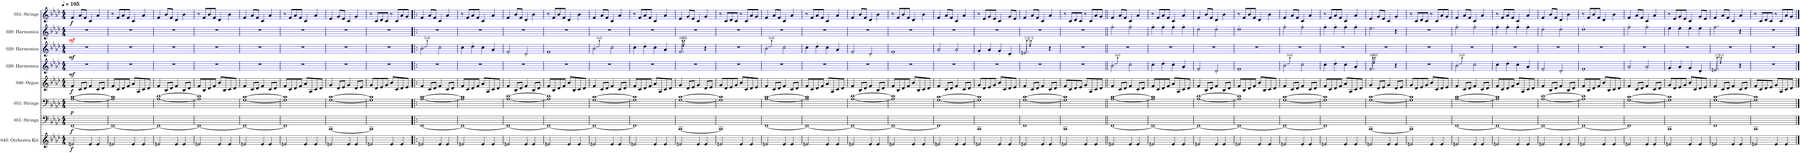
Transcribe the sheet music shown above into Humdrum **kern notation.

**kern	**dynam	**kern	**dynam	**kern	**dynam	**kern	**dynam	**kern	**dynam	**kern	**dynam	**kern	**dynam	**kern	**dynam
*part8	*part8	*part7	*part7	*part6	*part6	*part5	*part5	*part4	*part4	*part3	*part3	*part2	*part2	*part1	*part1
*staff8	*staff8	*staff7	*staff7	*staff6	*staff6	*staff5	*staff5	*staff4	*staff4	*staff3	*staff3	*staff2	*staff2	*staff1	*staff1
*I"045: Orchestra Kit	*	*I"051: Strings	*	*I"051: Strings	*	*I"046: Organ	*	*I"029: Harmonica	*	*I"029: Harmonica	*	*I"029: Harmonica	*	*I"051: Strings	*
*I'Orchstr. Kt.	*	*I'Strngs.	*	*I'Strngs.	*	*I'Orgn.	*	*I'Hrmnc.	*	*I'Hrmnc.	*	*I'Hrmnc.	*	*I'Strngs.	*
*	*	*	*	*	*	*	*	*stria5	*	*stria5	*	*stria5	*	*stria5	*
*clefG2	*	*clefF4	*	*clefF4	*	*clefG2	*	*clefG2	*	*clefG2	*	*clefG2	*	*clefG2	*
*k[b-e-a-d-]	*	*k[b-e-a-d-]	*	*k[b-e-a-d-]	*	*k[b-e-a-d-]	*	*k[b-e-a-d-]	*	*k[b-e-a-d-]	*	*k[b-e-a-d-]	*	*k[b-e-a-d-]	*
*M4/4	*	*M4/4	*	*M4/4	*	*M4/4	*	*M4/4	*	*M4/4	*	*M4/4	*	*M4/4	*
*MM105	*	*MM105	*	*MM105	*	*MM105	*	*MM105	*	*MM105	*	*MM105	*	*MM105	*
=1	=1	=1	=1	=1	=1	=1	=1	=1	=1	=1	=1	=1	=1	=1	=1
!	!LO:DY:b	!	!LO:DY:b	!	!LO:DY:b	!	!LO:DY:b	!	!LO:DY:b	!	!LO:DY:b	!	!LO:DY:b	!	!LO:DY:b
2en/	f	[1FF	f	[1A- [1c	p	4f/	f	1r	mf	1r	mf	1r	mf	4f/	f
.	.	.	.	.	.	8c/L	.	.	.	.	.	.	.	8a-/L	.
.	.	.	.	.	.	8d-/J	.	.	.	.	.	.	.	8f/J	.
4e/	.	.	.	.	.	4f/	.	.	.	.	.	.	.	4c/	.
4e/	.	.	.	.	.	8c/L	.	.	.	.	.	.	.	4a-/	.
.	.	.	.	.	.	8d-/J	.	.	.	.	.	.	.	.	.
=2	=2	=2	=2	=2	=2	=2	=2	=2	=2	=2	=2	=2	=2	=2	=2
2en/	.	1FF_	.	1A-] 1c]	.	8f/L	.	1r	.	1r	.	1r	.	8r	.
.	.	.	.	.	.	8c/	.	.	.	.	.	.	.	8f/L	.
.	.	.	.	.	.	8d-/	.	.	.	.	.	.	.	8a-/	.
.	.	.	.	.	.	8f/J	.	.	.	.	.	.	.	8f/J	.
4e/	.	.	.	.	.	8a-/L	.	.	.	.	.	.	.	4c/	.
.	.	.	.	.	.	8A-/	.	.	.	.	.	.	.	.	.
4e/	.	.	.	.	.	8c/	.	.	.	.	.	.	.	4a-/	.
.	.	.	.	.	.	8d-/J	.	.	.	.	.	.	.	.	.
=3	=3	=3	=3	=3	=3	=3	=3	=3	=3	=3	=3	=3	=3	=3	=3
2en/	.	1FF_	.	[1A- [1d-	.	4f/	.	1r	.	1r	.	1r	.	4f/	.
.	.	.	.	.	.	8B-/L	.	.	.	.	.	.	.	8b-/L	.
.	.	.	.	.	.	8d-/J	.	.	.	.	.	.	.	8f/J	.
4e/	.	.	.	.	.	4f/	.	.	.	.	.	.	.	4d-/	.
4e/	.	.	.	.	.	8B-/L	.	.	.	.	.	.	.	4b-\	.
.	.	.	.	.	.	8d-/J	.	.	.	.	.	.	.	.	.
=4	=4	=4	=4	=4	=4	=4	=4	=4	=4	=4	=4	=4	=4	=4	=4
2en/	.	1FF_	.	1A-] 1d-]	.	8f/L	.	1r	.	1r	.	1r	.	8r	.
.	.	.	.	.	.	8B-/	.	.	.	.	.	.	.	8f/L	.
.	.	.	.	.	.	8d-/	.	.	.	.	.	.	.	8b-/	.
.	.	.	.	.	.	8f/J	.	.	.	.	.	.	.	8f/J	.
4e/	.	.	.	.	.	8b-/L	.	.	.	.	.	.	.	4d-/	.
.	.	.	.	.	.	8B-/	.	.	.	.	.	.	.	.	.
4e/	.	.	.	.	.	8c/	.	.	.	.	.	.	.	4b-\	.
.	.	.	.	.	.	8d-/J	.	.	.	.	.	.	.	.	.
=5	=5	=5	=5	=5	=5	=5	=5	=5	=5	=5	=5	=5	=5	=5	=5
2en/	.	1FF_	.	[1G [1c	.	4f/	.	1r	.	1r	.	1r	.	4f/	.
.	.	.	.	.	.	8c/L	.	.	.	.	.	.	.	8a-/L	.
.	.	.	.	.	.	8d-/J	.	.	.	.	.	.	.	8f/J	.
4e/	.	.	.	.	.	4f/	.	.	.	.	.	.	.	4c/	.
4e/	.	.	.	.	.	8c/L	.	.	.	.	.	.	.	4a-/	.
.	.	.	.	.	.	8d-/J	.	.	.	.	.	.	.	.	.
=6	=6	=6	=6	=6	=6	=6	=6	=6	=6	=6	=6	=6	=6	=6	=6
2en/	.	1FF]	.	1G] 1c]	.	8f/L	.	1r	.	1r	.	1r	.	8r	.
.	.	.	.	.	.	8c/	.	.	.	.	.	.	.	8f/L	.
.	.	.	.	.	.	8d-/	.	.	.	.	.	.	.	8a-/	.
.	.	.	.	.	.	8f/J	.	.	.	.	.	.	.	8f/J	.
4e/	.	.	.	.	.	8a-/L	.	.	.	.	.	.	.	4c/	.
.	.	.	.	.	.	8A-/	.	.	.	.	.	.	.	.	.
4e/	.	.	.	.	.	8c/	.	.	.	.	.	.	.	4a-/	.
.	.	.	.	.	.	8d-/J	.	.	.	.	.	.	.	.	.
=7	=7	=7	=7	=7	=7	=7	=7	=7	=7	=7	=7	=7	=7	=7	=7
2en/	.	[1CC	.	[1G [1c	.	4g/	.	1r	.	1r	.	1r	.	4e-/	.
.	.	.	.	.	.	8d-/L	.	.	.	.	.	.	.	8g/L	.
.	.	.	.	.	.	8e-/J	.	.	.	.	.	.	.	8e-/J	.
4e/	.	.	.	.	.	4g/	.	.	.	.	.	.	.	4c/	.
4e/	.	.	.	.	.	8d-/L	.	.	.	.	.	.	.	4g/	.
.	.	.	.	.	.	8e-/J	.	.	.	.	.	.	.	.	.
=8	=8	=8	=8	=8	=8	=8	=8	=8	=8	=8	=8	=8	=8	=8	=8
2en/	.	1CC]	.	1G] 1c]	.	8g/L	.	1r	.	1r	.	1r	.	8r	.
.	.	.	.	.	.	8d-/	.	.	.	.	.	.	.	8c/L	.
.	.	.	.	.	.	8e-/	.	.	.	.	.	.	.	8d-/	.
.	.	.	.	.	.	8g/J	.	.	.	.	.	.	.	8c/J	.
4e/	.	.	.	.	.	8b-/L	.	.	.	.	.	.	.	8r	.
.	.	.	.	.	.	8c/	.	.	.	.	.	.	.	8c/L	.
4e/	.	.	.	.	.	8d-/	.	.	.	.	.	.	.	8a-/	.
.	.	.	.	.	.	8e-/J	.	.	.	.	.	.	.	8g/J	.
=9!|:	=9!|:	=9!|:	=9!|:	=9!|:	=9!|:	=9!|:	=9!|:	=9!|:	=9!|:	=9!|:	=9!|:	=9!|:	=9!|:	=9!|:	=9!|:
2en/	.	[1FF	.	[1A- [1c	.	4f/	.	1r	.	2b-'\	.	1r	.	4f/	.
.	.	.	.	.	.	8c/L	.	.	.	.	.	.	.	8a-/L	.
.	.	.	.	.	.	8d-/J	.	.	.	.	.	.	.	8f/J	.
4e/	.	.	.	.	.	4f/	.	.	.	2cc'\	.	.	.	4c/	.
4e/	.	.	.	.	.	8c/L	.	.	.	.	.	.	.	4a-/	.
.	.	.	.	.	.	8d-/J	.	.	.	.	.	.	.	.	.
=10	=10	=10	=10	=10	=10	=10	=10	=10	=10	=10	=10	=10	=10	=10	=10
2en/	.	1FF_	.	1A-] 1c]	.	8f/L	.	1r	.	4cc'\	.	1r	.	8r	.
.	.	.	.	.	.	8c/	.	.	.	.	.	.	.	8f/L	.
.	.	.	.	.	.	8d-/	.	.	.	4dd-'\	.	.	.	8a-/	.
.	.	.	.	.	.	8f/J	.	.	.	.	.	.	.	8f/J	.
4e/	.	.	.	.	.	8a-/L	.	.	.	4cc'\	.	.	.	4c/	.
.	.	.	.	.	.	8A-/	.	.	.	.	.	.	.	.	.
4e/	.	.	.	.	.	8c/	.	.	.	4a-'/	.	.	.	4a-/	.
.	.	.	.	.	.	8d-/J	.	.	.	.	.	.	.	.	.
=11	=11	=11	=11	=11	=11	=11	=11	=11	=11	=11	=11	=11	=11	=11	=11
2en/	.	1FF_	.	[1A- [1d-	.	4f/	.	1r	.	2f'/	.	1r	.	4f/	.
.	.	.	.	.	.	8B-/L	.	.	.	.	.	.	.	8b-/L	.
.	.	.	.	.	.	8d-/J	.	.	.	.	.	.	.	8f/J	.
4e/	.	.	.	.	.	4f/	.	.	.	2d-'/	.	.	.	4d-/	.
4e/	.	.	.	.	.	8B-/L	.	.	.	.	.	.	.	4b-\	.
.	.	.	.	.	.	8d-/J	.	.	.	.	.	.	.	.	.
=12	=12	=12	=12	=12	=12	=12	=12	=12	=12	=12	=12	=12	=12	=12	=12
2en/	.	1FF_	.	1A-] 1d-]	.	8f/L	.	1r	.	1f'	.	1r	.	8r	.
.	.	.	.	.	.	8B-/	.	.	.	.	.	.	.	8f/L	.
.	.	.	.	.	.	8d-/	.	.	.	.	.	.	.	8b-/	.
.	.	.	.	.	.	8f/J	.	.	.	.	.	.	.	8f/J	.
4e/	.	.	.	.	.	8b-/L	.	.	.	.	.	.	.	4d-/	.
.	.	.	.	.	.	8B-/	.	.	.	.	.	.	.	.	.
4e/	.	.	.	.	.	8c/	.	.	.	.	.	.	.	4b-\	.
.	.	.	.	.	.	8d-/J	.	.	.	.	.	.	.	.	.
=13	=13	=13	=13	=13	=13	=13	=13	=13	=13	=13	=13	=13	=13	=13	=13
2en/	.	1FF_	.	[1G [1c	.	4f/	.	1r	.	2b-'\	.	1r	.	4f/	.
.	.	.	.	.	.	8c/L	.	.	.	.	.	.	.	8a-/L	.
.	.	.	.	.	.	8d-/J	.	.	.	.	.	.	.	8f/J	.
4e/	.	.	.	.	.	4f/	.	.	.	2cc'\	.	.	.	4c/	.
4e/	.	.	.	.	.	8c/L	.	.	.	.	.	.	.	4a-/	.
.	.	.	.	.	.	8d-/J	.	.	.	.	.	.	.	.	.
=14	=14	=14	=14	=14	=14	=14	=14	=14	=14	=14	=14	=14	=14	=14	=14
2en/	.	1FF]	.	1G] 1c]	.	8f/L	.	1r	.	4cc'\	.	1r	.	8r	.
.	.	.	.	.	.	8c/	.	.	.	.	.	.	.	8f/L	.
.	.	.	.	.	.	8d-/	.	.	.	4dd-'\	.	.	.	8a-/	.
.	.	.	.	.	.	8f/J	.	.	.	.	.	.	.	8f/J	.
4e/	.	.	.	.	.	8a-/L	.	.	.	4cc'\	.	.	.	4c/	.
.	.	.	.	.	.	8A-/	.	.	.	.	.	.	.	.	.
4e/	.	.	.	.	.	8c/	.	.	.	4a-'/	.	.	.	4a-/	.
.	.	.	.	.	.	8d-/J	.	.	.	.	.	.	.	.	.
=15	=15	=15	=15	=15	=15	=15	=15	=15	=15	=15	=15	=15	=15	=15	=15
2en/	.	[1CC	.	[1G [1c	.	4g/	.	1r	.	2.f/	.	1r	.	4e-/	.
.	.	.	.	.	.	8d-/L	.	.	.	.	.	.	.	8g/L	.
.	.	.	.	.	.	8e-/J	.	.	.	.	.	.	.	8e-/J	.
4e/	.	.	.	.	.	4g/	.	.	.	.	.	.	.	4c/	.
4e/	.	.	.	.	.	8d-/L	.	.	.	4r	.	.	.	4g/	.
.	.	.	.	.	.	8e-/J	.	.	.	.	.	.	.	.	.
=16	=16	=16	=16	=16	=16	=16	=16	=16	=16	=16	=16	=16	=16	=16	=16
2en/	.	1CC]	.	1G] 1c]	.	8g/L	.	1r	.	1r	.	1r	.	8r	.
.	.	.	.	.	.	8d-/	.	.	.	.	.	.	.	8c/L	.
.	.	.	.	.	.	8e-/	.	.	.	.	.	.	.	8d-/	.
.	.	.	.	.	.	8g/J	.	.	.	.	.	.	.	8c/J	.
4e/	.	.	.	.	.	8b-/L	.	.	.	.	.	.	.	8r	.
.	.	.	.	.	.	8c/	.	.	.	.	.	.	.	8c/L	.
4e/	.	.	.	.	.	8d-/	.	.	.	.	.	.	.	8a-/	.
.	.	.	.	.	.	8e-/J	.	.	.	.	.	.	.	8g/J	.
=17	=17	=17	=17	=17	=17	=17	=17	=17	=17	=17	=17	=17	=17	=17	=17
2en/	.	[1FF	.	[1A- [1c	.	4f/	.	1r	.	2b-'\	.	1r	.	4f/	.
.	.	.	.	.	.	8c/L	.	.	.	.	.	.	.	8a-/L	.
.	.	.	.	.	.	8d-/J	.	.	.	.	.	.	.	8f/J	.
4e/	.	.	.	.	.	4f/	.	.	.	2cc'\	.	.	.	4c/	.
4e/	.	.	.	.	.	8c/L	.	.	.	.	.	.	.	4a-/	.
.	.	.	.	.	.	8d-/J	.	.	.	.	.	.	.	.	.
=18	=18	=18	=18	=18	=18	=18	=18	=18	=18	=18	=18	=18	=18	=18	=18
2en/	.	1FF_	.	1A-] 1c]	.	8f/L	.	1r	.	4cc'\	.	1r	.	8r	.
.	.	.	.	.	.	8c/	.	.	.	.	.	.	.	8f/L	.
.	.	.	.	.	.	8d-/	.	.	.	4dd-'\	.	.	.	8a-/	.
.	.	.	.	.	.	8f/J	.	.	.	.	.	.	.	8f/J	.
4e/	.	.	.	.	.	8a-/L	.	.	.	4cc'\	.	.	.	4c/	.
.	.	.	.	.	.	8A-/	.	.	.	.	.	.	.	.	.
4e/	.	.	.	.	.	8c/	.	.	.	4a-'/	.	.	.	4a-/	.
.	.	.	.	.	.	8d-/J	.	.	.	.	.	.	.	.	.
=19	=19	=19	=19	=19	=19	=19	=19	=19	=19	=19	=19	=19	=19	=19	=19
2en/	.	1FF_	.	[1A- [1d-	.	4f/	.	1r	.	2f'/	.	1r	.	4f/	.
.	.	.	.	.	.	8B-/L	.	.	.	.	.	.	.	8b-/L	.
.	.	.	.	.	.	8d-/J	.	.	.	.	.	.	.	8f/J	.
4e/	.	.	.	.	.	4f/	.	.	.	2d-'/	.	.	.	4d-/	.
4e/	.	.	.	.	.	8B-/L	.	.	.	.	.	.	.	4b-\	.
.	.	.	.	.	.	8d-/J	.	.	.	.	.	.	.	.	.
=20	=20	=20	=20	=20	=20	=20	=20	=20	=20	=20	=20	=20	=20	=20	=20
2en/	.	1FF_	.	1A-] 1d-]	.	8f/L	.	1r	.	1f'	.	1r	.	8r	.
.	.	.	.	.	.	8B-/	.	.	.	.	.	.	.	8f/L	.
.	.	.	.	.	.	8d-/	.	.	.	.	.	.	.	8b-/	.
.	.	.	.	.	.	8f/J	.	.	.	.	.	.	.	8f/J	.
4e/	.	.	.	.	.	8b-/L	.	.	.	.	.	.	.	4d-/	.
.	.	.	.	.	.	8B-/	.	.	.	.	.	.	.	.	.
4e/	.	.	.	.	.	8c/	.	.	.	.	.	.	.	4b-\	.
.	.	.	.	.	.	8d-/J	.	.	.	.	.	.	.	.	.
=21	=21	=21	=21	=21	=21	=21	=21	=21	=21	=21	=21	=21	=21	=21	=21
2en/	.	1FF]	.	[1G [1c	.	4f/	.	1r	.	2a-'/	.	1r	.	4f/	.
.	.	.	.	.	.	8c/L	.	.	.	.	.	.	.	8a-/L	.
.	.	.	.	.	.	8d-/J	.	.	.	.	.	.	.	8f/J	.
4e/	.	.	.	.	.	4f/	.	.	.	2a-'/	.	.	.	4c/	.
4e/	.	.	.	.	.	8c/L	.	.	.	.	.	.	.	4a-/	.
.	.	.	.	.	.	8d-/J	.	.	.	.	.	.	.	.	.
=22	=22	=22	=22	=22	=22	=22	=22	=22	=22	=22	=22	=22	=22	=22	=22
2en/	.	1CC	.	1G] 1c]	.	8g/L	.	1r	.	4g'/	.	1r	.	8r	.
.	.	.	.	.	.	8d-/	.	.	.	.	.	.	.	8e-/L	.
.	.	.	.	.	.	8e-/	.	.	.	4a-'/	.	.	.	8g/	.
.	.	.	.	.	.	8g/J	.	.	.	.	.	.	.	8e-/J	.
4e/	.	.	.	.	.	8b-/L	.	.	.	4g'/	.	.	.	4c/	.
.	.	.	.	.	.	8c/	.	.	.	.	.	.	.	.	.
4e/	.	.	.	.	.	8d-/	.	.	.	4d-'/	.	.	.	8g/L	.
.	.	.	.	.	.	8e-/J	.	.	.	.	.	.	.	8e-/J	.
=23	=23	=23	=23	=23	=23	=23	=23	=23	=23	=23	=23	=23	=23	=23	=23
2en/	.	1FF	.	[1G [1c	.	4f/	.	1r	.	2.en/	.	1r	.	4f/	.
.	.	.	.	.	.	8c/L	.	.	.	.	.	.	.	8a-/L	.
.	.	.	.	.	.	8d-/J	.	.	.	.	.	.	.	8f/J	.
4e/	.	.	.	.	.	4f/	.	.	.	.	.	.	.	4c/	.
4e/	.	.	.	.	.	8c/L	.	.	.	4r	.	.	.	4a-/	.
.	.	.	.	.	.	8d-/J	.	.	.	.	.	.	.	.	.
=24	=24	=24	=24	=24	=24	=24	=24	=24	=24	=24	=24	=24	=24	=24	=24
2en/	.	1CC	.	1G] 1c]	.	8f/L	.	1r	.	1r	.	1r	.	8r	.
.	.	.	.	.	.	8c/	.	.	.	.	.	.	.	8c/L	.
.	.	.	.	.	.	8d-/	.	.	.	.	.	.	.	8d-/	.
.	.	.	.	.	.	8e-/J	.	.	.	.	.	.	.	8c/J	.
4e/	.	.	.	.	.	8g/L	.	.	.	.	.	.	.	8r	.
.	.	.	.	.	.	8A-/	.	.	.	.	.	.	.	8c/L	.
4e/	.	.	.	.	.	8c/	.	.	.	.	.	.	.	8a-/	.
.	.	.	.	.	.	8d-/J	.	.	.	.	.	.	.	8g/J	.
=25||	=25||	=25||	=25||	=25||	=25||	=25||	=25||	=25||	=25||	=25||	=25||	=25||	=25||	=25||	=25||
2en/	.	[1FF	.	[1A- [1c	.	4f/	.	2b-'\	.	1r	.	2ff'\	.	4f/	.
.	.	.	.	.	.	8c/L	.	.	.	.	.	.	.	8a-/L	.
.	.	.	.	.	.	8d-/J	.	.	.	.	.	.	.	8f/J	.
4e/	.	.	.	.	.	4f/	.	2cc'\	.	.	.	2ff'\	.	4c/	.
4e/	.	.	.	.	.	8c/L	.	.	.	.	.	.	.	4a-/	.
.	.	.	.	.	.	8d-/J	.	.	.	.	.	.	.	.	.
=26	=26	=26	=26	=26	=26	=26	=26	=26	=26	=26	=26	=26	=26	=26	=26
2en/	.	1FF_	.	1A-] 1c]	.	8f/L	.	4cc'\	.	1r	.	4ff'\	.	8r	.
.	.	.	.	.	.	8c/	.	.	.	.	.	.	.	8f/L	.
.	.	.	.	.	.	8d-/	.	4dd-'\	.	.	.	4ff'\	.	8a-/	.
.	.	.	.	.	.	8f/J	.	.	.	.	.	.	.	8f/J	.
4e/	.	.	.	.	.	8a-/L	.	4cc'\	.	.	.	4ff'\	.	4c/	.
.	.	.	.	.	.	8A-/	.	.	.	.	.	.	.	.	.
4e/	.	.	.	.	.	8c/	.	4a-'/	.	.	.	4ff'\	.	4a-/	.
.	.	.	.	.	.	8d-/J	.	.	.	.	.	.	.	.	.
=27	=27	=27	=27	=27	=27	=27	=27	=27	=27	=27	=27	=27	=27	=27	=27
2en/	.	1FF_	.	[1A- [1d-	.	4f/	.	2f'/	.	1r	.	2dd-'\	.	4f/	.
.	.	.	.	.	.	8B-/L	.	.	.	.	.	.	.	8b-/L	.
.	.	.	.	.	.	8d-/J	.	.	.	.	.	.	.	8f/J	.
4e/	.	.	.	.	.	4f/	.	2d-'/	.	.	.	2dd-'\	.	4d-/	.
4e/	.	.	.	.	.	8B-/L	.	.	.	.	.	.	.	4b-\	.
.	.	.	.	.	.	8d-/J	.	.	.	.	.	.	.	.	.
=28	=28	=28	=28	=28	=28	=28	=28	=28	=28	=28	=28	=28	=28	=28	=28
2en/	.	1FF_	.	1A-] 1d-]	.	8f/L	.	1f'	.	1r	.	1dd-'	.	8r	.
.	.	.	.	.	.	8B-/	.	.	.	.	.	.	.	8f/L	.
.	.	.	.	.	.	8d-/	.	.	.	.	.	.	.	8b-/	.
.	.	.	.	.	.	8f/J	.	.	.	.	.	.	.	8f/J	.
4e/	.	.	.	.	.	8b-/L	.	.	.	.	.	.	.	4d-/	.
.	.	.	.	.	.	8B-/	.	.	.	.	.	.	.	.	.
4e/	.	.	.	.	.	8c/	.	.	.	.	.	.	.	4b-\	.
.	.	.	.	.	.	8d-/J	.	.	.	.	.	.	.	.	.
=29	=29	=29	=29	=29	=29	=29	=29	=29	=29	=29	=29	=29	=29	=29	=29
2en/	.	1FF_	.	[1G [1c	.	4f/	.	2b-'\	.	1r	.	2ff'\	.	4f/	.
.	.	.	.	.	.	8c/L	.	.	.	.	.	.	.	8a-/L	.
.	.	.	.	.	.	8d-/J	.	.	.	.	.	.	.	8f/J	.
4e/	.	.	.	.	.	4f/	.	2cc'\	.	.	.	2ff'\	.	4c/	.
4e/	.	.	.	.	.	8c/L	.	.	.	.	.	.	.	4a-/	.
.	.	.	.	.	.	8d-/J	.	.	.	.	.	.	.	.	.
=30	=30	=30	=30	=30	=30	=30	=30	=30	=30	=30	=30	=30	=30	=30	=30
2en/	.	1FF]	.	1G] 1c]	.	8f/L	.	4cc'\	.	1r	.	4ff'\	.	8r	.
.	.	.	.	.	.	8c/	.	.	.	.	.	.	.	8f/L	.
.	.	.	.	.	.	8d-/	.	4dd-'\	.	.	.	4ff'\	.	8a-/	.
.	.	.	.	.	.	8f/J	.	.	.	.	.	.	.	8f/J	.
4e/	.	.	.	.	.	8a-/L	.	4cc'\	.	.	.	4ff'\	.	4c/	.
.	.	.	.	.	.	8A-/	.	.	.	.	.	.	.	.	.
4e/	.	.	.	.	.	8c/	.	4a-'/	.	.	.	4ff'\	.	4a-/	.
.	.	.	.	.	.	8d-/J	.	.	.	.	.	.	.	.	.
=31	=31	=31	=31	=31	=31	=31	=31	=31	=31	=31	=31	=31	=31	=31	=31
2en/	.	[1CC	.	[1G [1c	.	4g/	.	2.f/	.	1r	.	2.ee-\	.	4e-/	.
.	.	.	.	.	.	8d-/L	.	.	.	.	.	.	.	8g/L	.
.	.	.	.	.	.	8e-/J	.	.	.	.	.	.	.	8e-/J	.
4e/	.	.	.	.	.	4g/	.	.	.	.	.	.	.	4c/	.
4e/	.	.	.	.	.	8d-/L	.	4r	.	.	.	4r	.	4g/	.
.	.	.	.	.	.	8e-/J	.	.	.	.	.	.	.	.	.
=32	=32	=32	=32	=32	=32	=32	=32	=32	=32	=32	=32	=32	=32	=32	=32
2en/	.	1CC]	.	1G] 1c]	.	8g/L	.	1r	.	1r	.	1r	.	8r	.
.	.	.	.	.	.	8d-/	.	.	.	.	.	.	.	8c/L	.
.	.	.	.	.	.	8e-/	.	.	.	.	.	.	.	8d-/	.
.	.	.	.	.	.	8g/J	.	.	.	.	.	.	.	8c/J	.
4e/	.	.	.	.	.	8b-/L	.	.	.	.	.	.	.	8r	.
.	.	.	.	.	.	8c/	.	.	.	.	.	.	.	8c/L	.
4e/	.	.	.	.	.	8d-/	.	.	.	.	.	.	.	8a-/	.
.	.	.	.	.	.	8e-/J	.	.	.	.	.	.	.	8g/J	.
=33	=33	=33	=33	=33	=33	=33	=33	=33	=33	=33	=33	=33	=33	=33	=33
2en/	.	[1FF	.	[1A- [1c	.	4f/	.	2b-'\	.	1r	.	2ff'\	.	4f/	.
.	.	.	.	.	.	8c/L	.	.	.	.	.	.	.	8a-/L	.
.	.	.	.	.	.	8d-/J	.	.	.	.	.	.	.	8f/J	.
4e/	.	.	.	.	.	4f/	.	2cc'\	.	.	.	2ff'\	.	4c/	.
4e/	.	.	.	.	.	8c/L	.	.	.	.	.	.	.	4a-/	.
.	.	.	.	.	.	8d-/J	.	.	.	.	.	.	.	.	.
=34	=34	=34	=34	=34	=34	=34	=34	=34	=34	=34	=34	=34	=34	=34	=34
2en/	.	1FF_	.	1A-] 1c]	.	8f/L	.	4cc'\	.	1r	.	4ff'\	.	8r	.
.	.	.	.	.	.	8c/	.	.	.	.	.	.	.	8f/L	.
.	.	.	.	.	.	8d-/	.	4dd-'\	.	.	.	4ff'\	.	8a-/	.
.	.	.	.	.	.	8f/J	.	.	.	.	.	.	.	8f/J	.
4e/	.	.	.	.	.	8a-/L	.	4cc'\	.	.	.	4ff'\	.	4c/	.
.	.	.	.	.	.	8A-/	.	.	.	.	.	.	.	.	.
4e/	.	.	.	.	.	8c/	.	4a-'/	.	.	.	4ff'\	.	4a-/	.
.	.	.	.	.	.	8d-/J	.	.	.	.	.	.	.	.	.
=35	=35	=35	=35	=35	=35	=35	=35	=35	=35	=35	=35	=35	=35	=35	=35
2en/	.	1FF_	.	[1A- [1d-	.	4f/	.	2f'/	.	1r	.	2dd-'\	.	4f/	.
.	.	.	.	.	.	8B-/L	.	.	.	.	.	.	.	8b-/L	.
.	.	.	.	.	.	8d-/J	.	.	.	.	.	.	.	8f/J	.
4e/	.	.	.	.	.	4f/	.	2d-'/	.	.	.	2dd-'\	.	4d-/	.
4e/	.	.	.	.	.	8B-/L	.	.	.	.	.	.	.	4b-\	.
.	.	.	.	.	.	8d-/J	.	.	.	.	.	.	.	.	.
=36	=36	=36	=36	=36	=36	=36	=36	=36	=36	=36	=36	=36	=36	=36	=36
2en/	.	1FF_	.	1A-] 1d-]	.	8f/L	.	1f'	.	1r	.	1dd-'	.	8r	.
.	.	.	.	.	.	8B-/	.	.	.	.	.	.	.	8f/L	.
.	.	.	.	.	.	8d-/	.	.	.	.	.	.	.	8b-/	.
.	.	.	.	.	.	8f/J	.	.	.	.	.	.	.	8f/J	.
4e/	.	.	.	.	.	8b-/L	.	.	.	.	.	.	.	4d-/	.
.	.	.	.	.	.	8B-/	.	.	.	.	.	.	.	.	.
4e/	.	.	.	.	.	8c/	.	.	.	.	.	.	.	4b-\	.
.	.	.	.	.	.	8d-/J	.	.	.	.	.	.	.	.	.
=37	=37	=37	=37	=37	=37	=37	=37	=37	=37	=37	=37	=37	=37	=37	=37
2en/	.	1FF]	.	[1G [1c	.	4f/	.	2a-'/	.	1r	.	2ff'\	.	4f/	.
.	.	.	.	.	.	8c/L	.	.	.	.	.	.	.	8a-/L	.
.	.	.	.	.	.	8d-/J	.	.	.	.	.	.	.	8f/J	.
4e/	.	.	.	.	.	4f/	.	2a-'/	.	.	.	2ff'\	.	4c/	.
4e/	.	.	.	.	.	8c/L	.	.	.	.	.	.	.	4a-/	.
.	.	.	.	.	.	8d-/J	.	.	.	.	.	.	.	.	.
=38	=38	=38	=38	=38	=38	=38	=38	=38	=38	=38	=38	=38	=38	=38	=38
2en/	.	1CC	.	1G] 1c]	.	8g/L	.	4g'/	.	1r	.	4ee-'\	.	8r	.
.	.	.	.	.	.	8d-/	.	.	.	.	.	.	.	8e-/L	.
.	.	.	.	.	.	8e-/	.	4a-'/	.	.	.	4ee-'\	.	8g/	.
.	.	.	.	.	.	8g/J	.	.	.	.	.	.	.	8e-/J	.
4e/	.	.	.	.	.	8b-/L	.	4g'/	.	.	.	4ee-'\	.	4c/	.
.	.	.	.	.	.	8c/	.	.	.	.	.	.	.	.	.
4e/	.	.	.	.	.	8d-/	.	4d-'/	.	.	.	4ee-'\	.	8g/L	.
.	.	.	.	.	.	8e-/J	.	.	.	.	.	.	.	8e-/J	.
=39	=39	=39	=39	=39	=39	=39	=39	=39	=39	=39	=39	=39	=39	=39	=39
2en/	.	1FF	.	[1G [1c	.	4f/	.	2.en/	.	1r	.	2.ff\	.	4f/	.
.	.	.	.	.	.	8c/L	.	.	.	.	.	.	.	8a-/L	.
.	.	.	.	.	.	8d-/J	.	.	.	.	.	.	.	8f/J	.
4e/	.	.	.	.	.	4f/	.	.	.	.	.	.	.	4c/	.
4e/	.	.	.	.	.	8c/L	.	4r	.	.	.	4r	.	4a-/	.
.	.	.	.	.	.	8d-/J	.	.	.	.	.	.	.	.	.
=40	=40	=40	=40	=40	=40	=40	=40	=40	=40	=40	=40	=40	=40	=40	=40
2en/	.	1CC	.	1G] 1c]	.	8f/L	.	1r	.	1r	.	1r	.	8r	.
.	.	.	.	.	.	8c/	.	.	.	.	.	.	.	8c/L	.
.	.	.	.	.	.	8d-/	.	.	.	.	.	.	.	8d-/	.
.	.	.	.	.	.	8e-/J	.	.	.	.	.	.	.	8c/J	.
4e/	.	.	.	.	.	8g/L	.	.	.	.	.	.	.	8r	.
.	.	.	.	.	.	8A-/	.	.	.	.	.	.	.	8c/L	.
4e/	.	.	.	.	.	8c/	.	.	.	.	.	.	.	8a-/	.
.	.	.	.	.	.	8d-/J	.	.	.	.	.	.	.	8g/J	.
==	==	==	==	==	==	==	==	==	==	==	==	==	==	==	==
*-	*-	*-	*-	*-	*-	*-	*-	*-	*-	*-	*-	*-	*-	*-	*-
